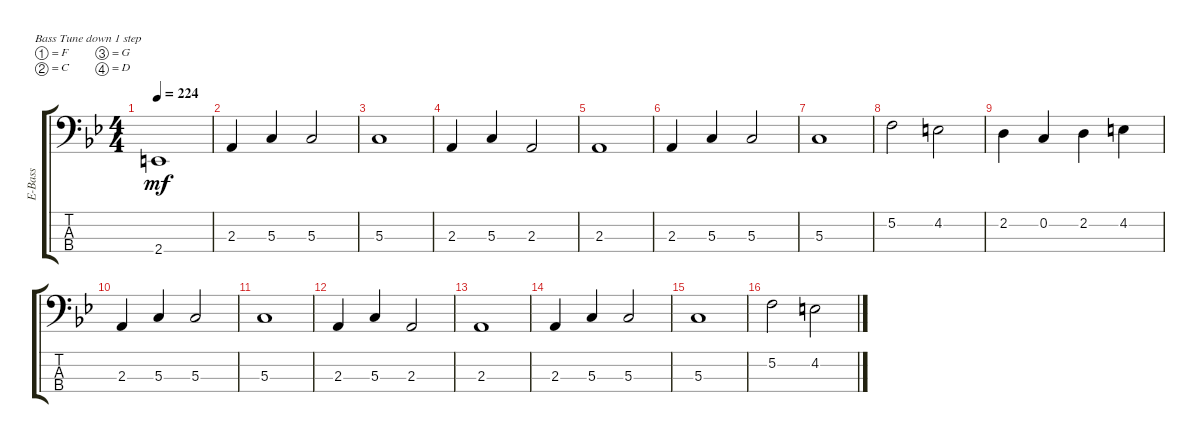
\defaultSystemsLayout 4
\bracketExtendMode groupsimilarinstruments
\otherSystemsTrackNameOrientation horizontal
\track ("Electric Bass" "E-Bass") {instrument electricbassfinger}
\staff {score tabs}
\tuning (F2 C2 G1 D1)
\ts (4 4)
\tempo 224
\clef f4
\scale
0.333333
\ks bb
2.4{acc #}.1{dy mf} |
\scale
0.333333 2.3{acc forcenatural}.4 5.3{acc forcenatural}.4 5.3{acc forcenatural}.2 |
\scale
0.333333 5.3{acc forcenatural}.1 |
\scale
0.333333 2.3{acc forcenatural}.4 5.3{acc forcenatural}.4 2.3{acc forcenatural}.2 |
\scale
0.333333 2.3{acc forcenatural}.1 |
\scale
0.333333 2.3{acc forcenatural}.4 5.3{acc forcenatural}.4 5.3{acc forcenatural}.2 |
\scale
0.333333 5.3{acc forcenatural}.1 |
\scale
0.333333 5.2{acc forcenatural}.2 4.2{acc #}.2 |
\scale
0.333333 2.2{acc forcenatural}.4 0.2{acc forcenatural}.4 2.2{acc forcenatural}.4 4.2{acc #}.4 |
\scale
0.333333 2.3{acc forcenatural}.4 5.3{acc forcenatural}.4 5.3{acc forcenatural}.2 |
\scale
0.333333 5.3{acc forcenatural}.1 |
\scale
0.333333 2.3{acc forcenatural}.4 5.3{acc forcenatural}.4 2.3{acc forcenatural}.2 |
\scale
0.333333 2.3{acc forcenatural}.1 |
\scale
0.333333 2.3{acc forcenatural}.4 5.3{acc forcenatural}.4 5.3{acc forcenatural}.2 |
\scale
0.333333 5.3{acc forcenatural}.1 |
\scale
0.333333 5.2{acc forcenatural}.2 4.2{acc #}.2
